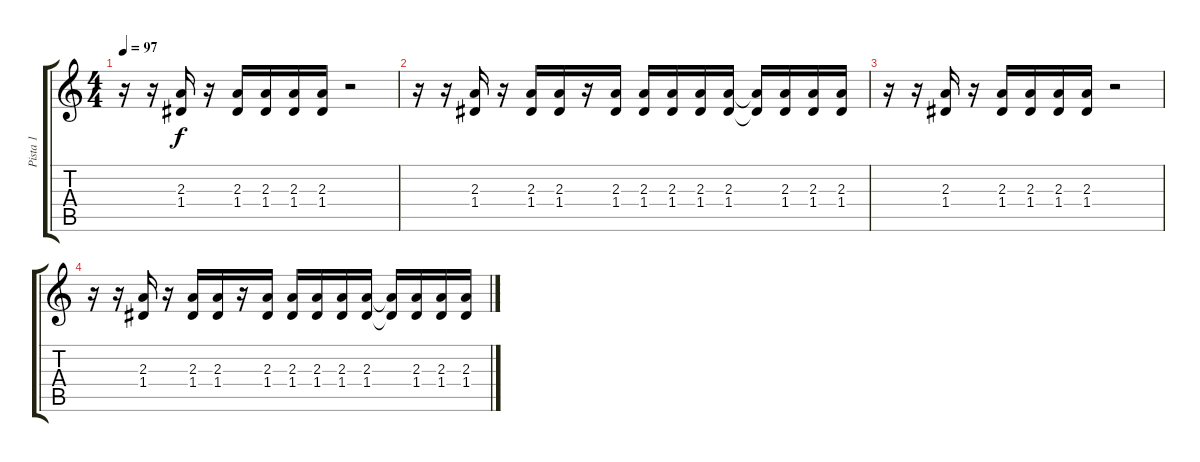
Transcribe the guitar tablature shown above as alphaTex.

\track ("Pista 1" "Pista 1") {instrument distortionguitar}
\staff {score tabs}
\tuning (E4 B3 G3 D3 A2 E2) {hide}
\ts (4 4)
\tempo 97
\clef g2
\ks c
r.16{dy f} r.16 (2.3 1.4).16 r.16 (2.3 1.4).16 (2.3 1.4).16 (2.3 1.4).16 (2.3 1.4).16 r.2 |
r.16 r.16 (2.3 1.4).16 r.16 (2.3 1.4).16 (2.3 1.4).16 r.16 (2.3 1.4).16 (2.3 1.4).16 (2.3 1.4).16 (2.3 1.4).16 (2.3 1.4).16 (2.3{t} 1.4{t}).16 (2.3 1.4).16 (2.3 1.4).16 (2.3 1.4).16 |
r.16 r.16 (2.3 1.4).16 r.16 (2.3 1.4).16 (2.3 1.4).16 (2.3 1.4).16 (2.3 1.4).16 r.2 |
r.16 r.16 (2.3 1.4).16 r.16 (2.3 1.4).16 (2.3 1.4).16 r.16 (2.3 1.4).16 (2.3 1.4).16 (2.3 1.4).16 (2.3 1.4).16 (2.3 1.4).16 (2.3{t} 1.4{t}).16 (2.3 1.4).16 (2.3 1.4).16 (2.3 1.4).16
